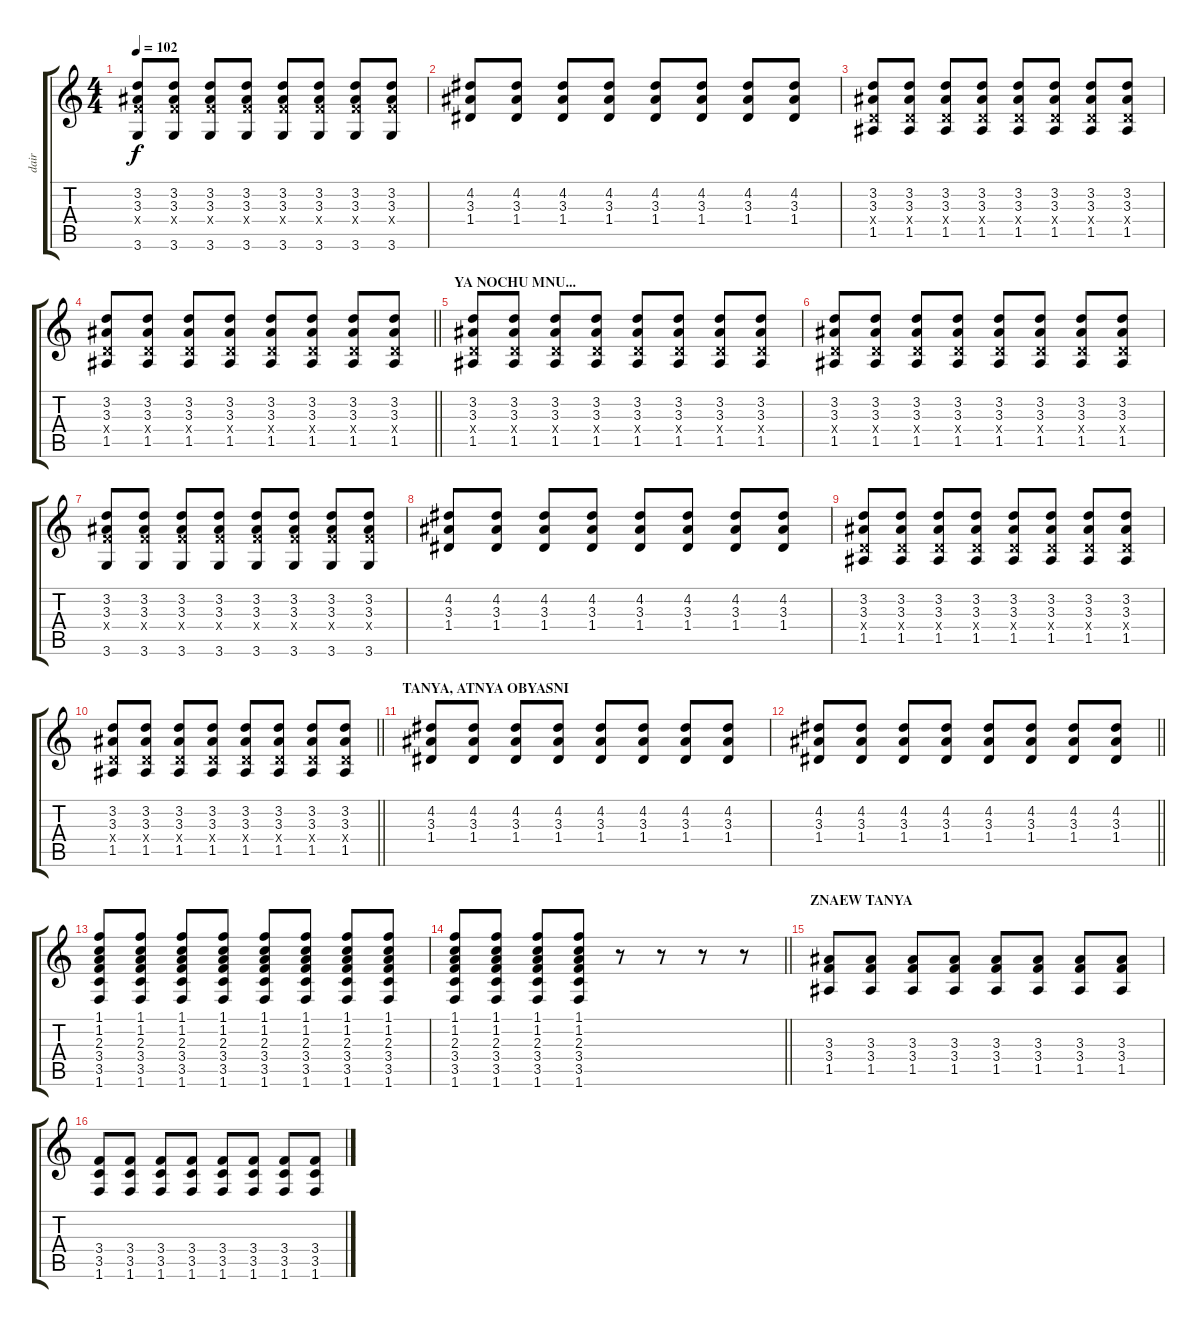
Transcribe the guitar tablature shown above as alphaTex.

\track ("dair" "dair") {instrument electricguitarclean}
\staff {score tabs}
\tuning (E4 B3 G3 D3 A2 E2) {hide}
\ts (4 4)
\tempo 102
\clef g2
\ks c
(3.2 3.3 3.4{x} 3.6).8{dy f} (3.2 3.3 3.4{x} 3.6).8 (3.2 3.3 3.4{x} 3.6).8 (3.2 3.3 3.4{x} 3.6).8 (3.2 3.3 3.4{x} 3.6).8 (3.2 3.3 3.4{x} 3.6).8 (3.2 3.3 3.4{x} 3.6).8 (3.2 3.3 3.4{x} 3.6).8 |
(4.2 3.3 1.4).8 (4.2 3.3 1.4).8 (4.2 3.3 1.4).8 (4.2 3.3 1.4).8 (4.2 3.3 1.4).8 (4.2 3.3 1.4).8 (4.2 3.3 1.4).8 (4.2 3.3 1.4).8 |
(3.2 3.3 0.4{x} 1.5).8 (3.2 3.3 0.4{x} 1.5).8 (3.2 3.3 0.4{x} 1.5).8 (3.2 3.3 0.4{x} 1.5).8 (3.2 3.3 0.4{x} 1.5).8 (3.2 3.3 0.4{x} 1.5).8 (3.2 3.3 0.4{x} 1.5).8 (3.2 3.3 0.4{x} 1.5).8 |
\barLineRight lightlight
(3.2 3.3 0.4{x} 1.5).8 (3.2 3.3 0.4{x} 1.5).8 (3.2 3.3 0.4{x} 1.5).8 (3.2 3.3 0.4{x} 1.5).8 (3.2 3.3 0.4{x} 1.5).8 (3.2 3.3 0.4{x} 1.5).8 (3.2 3.3 0.4{x} 1.5).8 (3.2 3.3 0.4{x} 1.5).8 |
\section ("" "YA NOCHU MNU...")
(3.2 3.3 0.4{x} 1.5).8 (3.2 3.3 0.4{x} 1.5).8 (3.2 3.3 0.4{x} 1.5).8 (3.2 3.3 0.4{x} 1.5).8 (3.2 3.3 0.4{x} 1.5).8 (3.2 3.3 0.4{x} 1.5).8 (3.2 3.3 0.4{x} 1.5).8 (3.2 3.3 0.4{x} 1.5).8 |
(3.2 3.3 0.4{x} 1.5).8 (3.2 3.3 0.4{x} 1.5).8 (3.2 3.3 0.4{x} 1.5).8 (3.2 3.3 0.4{x} 1.5).8 (3.2 3.3 0.4{x} 1.5).8 (3.2 3.3 0.4{x} 1.5).8 (3.2 3.3 0.4{x} 1.5).8 (3.2 3.3 0.4{x} 1.5).8 |
(3.2 3.3 3.4{x} 3.6).8 (3.2 3.3 3.4{x} 3.6).8 (3.2 3.3 3.4{x} 3.6).8 (3.2 3.3 3.4{x} 3.6).8 (3.2 3.3 3.4{x} 3.6).8 (3.2 3.3 3.4{x} 3.6).8 (3.2 3.3 3.4{x} 3.6).8 (3.2 3.3 3.4{x} 3.6).8 |
(4.2 3.3 1.4).8 (4.2 3.3 1.4).8 (4.2 3.3 1.4).8 (4.2 3.3 1.4).8 (4.2 3.3 1.4).8 (4.2 3.3 1.4).8 (4.2 3.3 1.4).8 (4.2 3.3 1.4).8 |
(3.2 3.3 0.4{x} 1.5).8 (3.2 3.3 0.4{x} 1.5).8 (3.2 3.3 0.4{x} 1.5).8 (3.2 3.3 0.4{x} 1.5).8 (3.2 3.3 0.4{x} 1.5).8 (3.2 3.3 0.4{x} 1.5).8 (3.2 3.3 0.4{x} 1.5).8 (3.2 3.3 0.4{x} 1.5).8 |
\barLineRight lightlight
(3.2 3.3 0.4{x} 1.5).8 (3.2 3.3 0.4{x} 1.5).8 (3.2 3.3 0.4{x} 1.5).8 (3.2 3.3 0.4{x} 1.5).8 (3.2 3.3 0.4{x} 1.5).8 (3.2 3.3 0.4{x} 1.5).8 (3.2 3.3 0.4{x} 1.5).8 (3.2 3.3 0.4{x} 1.5).8 |
\section ("" "TANYA, ATNYA OBYASNI")
(4.2 3.3 1.4).8 (4.2 3.3 1.4).8 (4.2 3.3 1.4).8 (4.2 3.3 1.4).8 (4.2 3.3 1.4).8 (4.2 3.3 1.4).8 (4.2 3.3 1.4).8 (4.2 3.3 1.4).8 |
\barLineRight lightlight
(4.2 3.3 1.4).8 (4.2 3.3 1.4).8 (4.2 3.3 1.4).8 (4.2 3.3 1.4).8 (4.2 3.3 1.4).8 (4.2 3.3 1.4).8 (4.2 3.3 1.4).8 (4.2 3.3 1.4).8 |
(1.1 1.2 2.3 3.4 3.5 1.6).8 (1.1 1.2 2.3 3.4 3.5 1.6).8 (1.1 1.2 2.3 3.4 3.5 1.6).8 (1.1 1.2 2.3 3.4 3.5 1.6).8 (1.1 1.2 2.3 3.4 3.5 1.6).8 (1.1 1.2 2.3 3.4 3.5 1.6).8 (1.1 1.2 2.3 3.4 3.5 1.6).8 (1.1 1.2 2.3 3.4 3.5 1.6).8 |
\barLineRight lightlight
(1.1 1.2 2.3 3.4 3.5 1.6).8 (1.1 1.2 2.3 3.4 3.5 1.6).8 (1.1 1.2 2.3 3.4 3.5 1.6).8 (1.1 1.2 2.3 3.4 3.5 1.6).8 r.8 r.8 r.8 r.8 |
\section ("" "ZNAEW TANYA")
(3.3 3.4 1.5).8{instrument distortionguitar} (3.3 3.4 1.5).8 (3.3 3.4 1.5).8 (3.3 3.4 1.5).8 (3.3 3.4 1.5).8 (3.3 3.4 1.5).8 (3.3 3.4 1.5).8 (3.3 3.4 1.5).8 |
(3.4 3.5 1.6).8 (3.4 3.5 1.6).8 (3.4 3.5 1.6).8 (3.4 3.5 1.6).8 (3.4 3.5 1.6).8 (3.4 3.5 1.6).8 (3.4 3.5 1.6).8 (3.4 3.5 1.6).8
